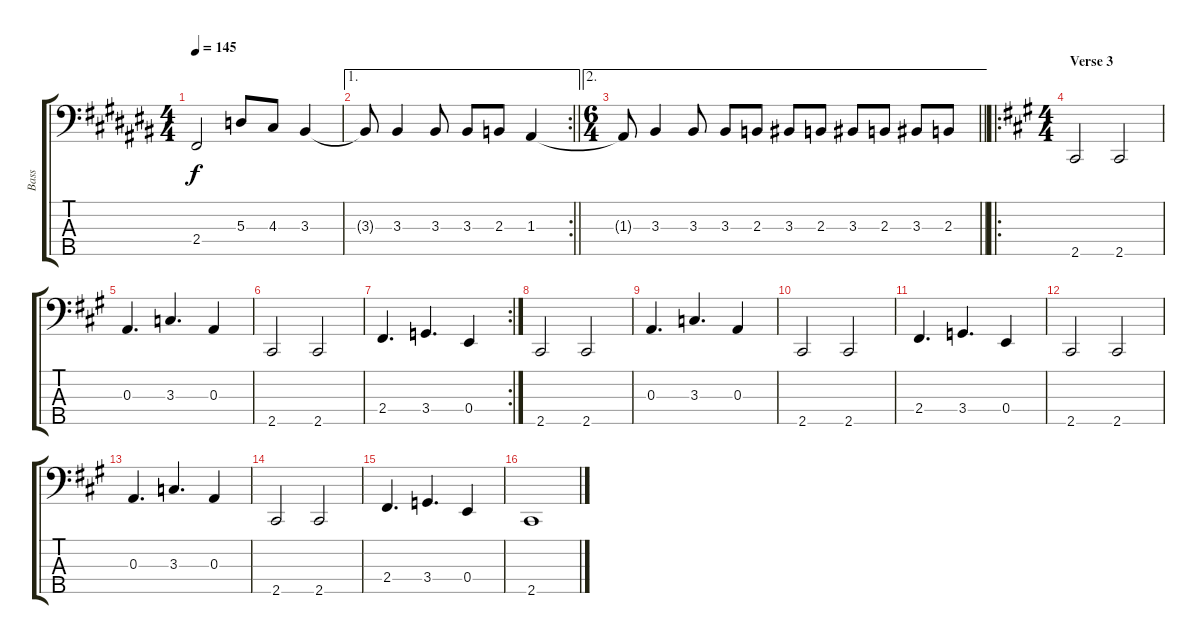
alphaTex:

\track ("Bass" "Bass") {instrument electricbassfinger}
\staff {score tabs}
\tuning (G2 D2 A1 E1 B0) {hide}
\ts (4 4)
\tempo 145
\clef f4
\ks c#
2.4.2{dy f} 5.3.8 4.3.8 3.3.4 |
\ae 1
\rc 2
\barLineRight lightlight
3.3{t}.8 3.3.4 3.3.8 3.3.8 2.3.8 1.3.4 |
\ae 2
\ts (6 4)
\barLineRight lightlight
1.3{t}.8 3.3.4 3.3.8 3.3.8 2.3.8 3.3.8 2.3.8 3.3.8 2.3.8 3.3.8 2.3.8 |
\ro
\ts (4 4)
\section ("" "Verse 3")
\ks a
2.5.2 2.5.2 |
0.3.4{d} 3.3.4{d} 0.3.4 |
2.5.2 2.5.2 |
\rc 2
2.4.4{d} 3.4.4{d} 0.4.4 |
2.5.2 2.5.2 |
0.3.4{d} 3.3.4{d} 0.3.4 |
2.5.2 2.5.2 |
2.4.4{d} 3.4.4{d} 0.4.4 |
2.5.2 2.5.2 |
0.3.4{d} 3.3.4{d} 0.3.4 |
2.5.2 2.5.2 |
2.4.4{d} 3.4.4{d} 0.4.4 |
2.5.1
